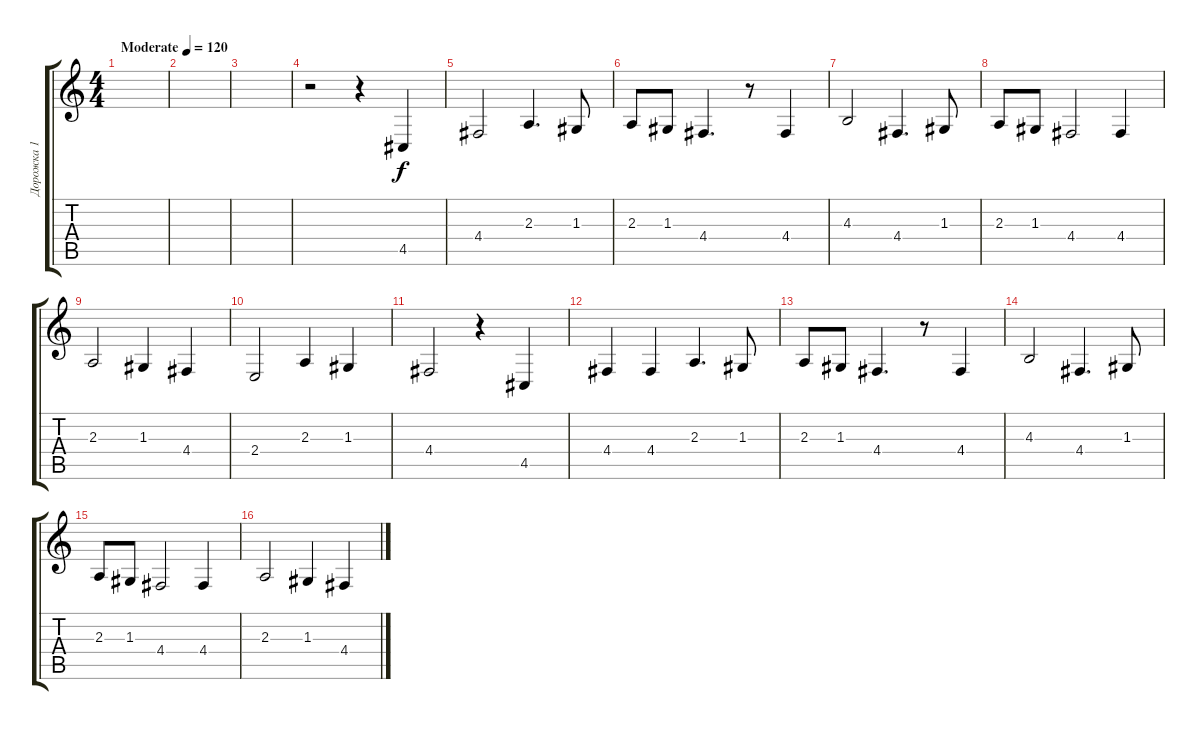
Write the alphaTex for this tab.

\track ("Дорожка 1" "Дорожка 1") {instrument electricgrandpiano}
\staff {score tabs}
\tuning (E4 B3 G3 D3 A2 E2) {hide}
\ts (4 4)
\tempo (120 "Moderate")
\clef g2
\ks c
|
|
|
r.2 r.4 4.5.4 |
4.4.2 2.3.4{d} 1.3.8 |
2.3.8 1.3.8 4.4.4{d} r.8 4.4.4 |
4.3.2 4.4.4{d} 1.3.8 |
2.3.8 1.3.8 4.4.2 4.4.4 |
2.3.2 1.3.4 4.4.4 |
2.4.2 2.3.4 1.3.4 |
4.4.2 r.4 4.5.4 |
4.4.4 4.4.4 2.3.4{d} 1.3.8 |
2.3.8 1.3.8 4.4.4{d} r.8 4.4.4 |
4.3.2 4.4.4{d} 1.3.8 |
2.3.8 1.3.8 4.4.2 4.4.4 |
2.3.2 1.3.4 4.4.4
